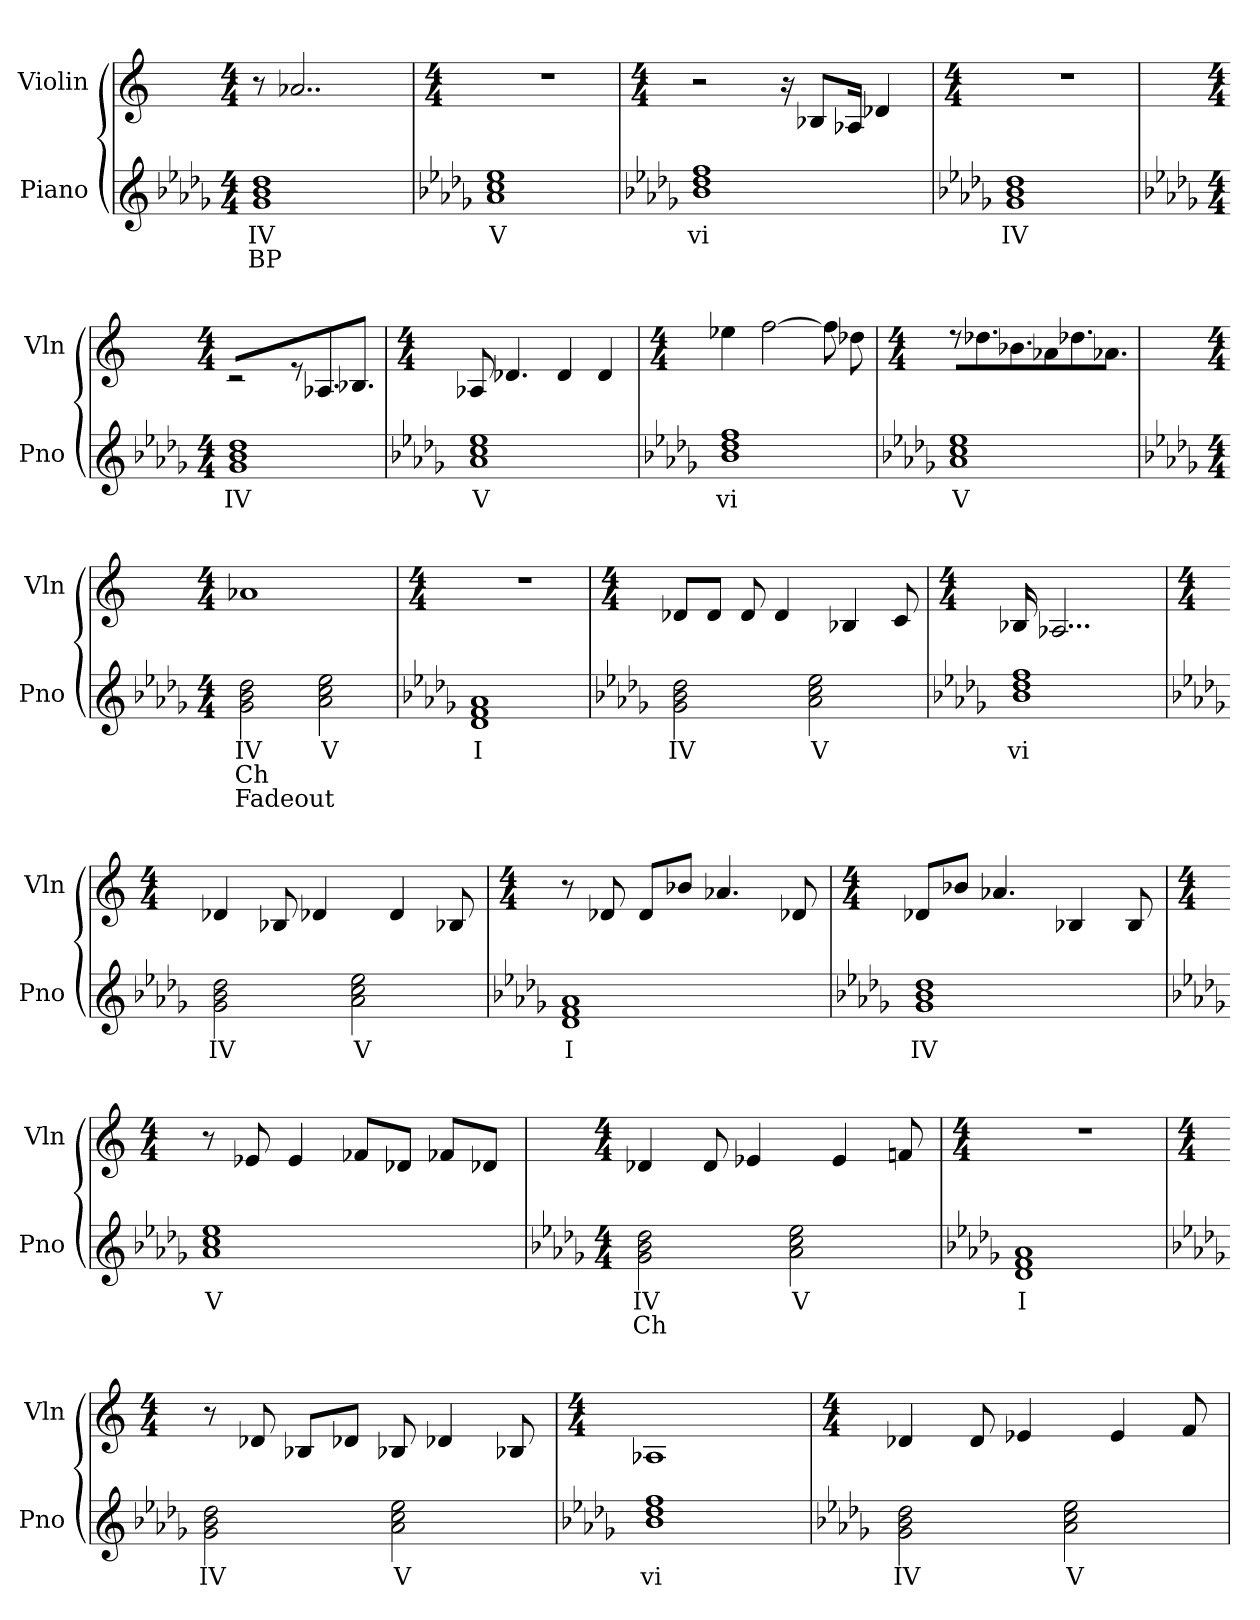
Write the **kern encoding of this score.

**kern	**text	**text	**text	**kern
*part2	*part2	*part2	*part2	*part1
*staff2	*staff2	*staff2	*staff2	*staff1
*I"Piano	*	*	*	*I"Violin
*I'Pno	*	*	*	*I'Vln
*k[b-e-a-d-g-]	*	*	*	*
*D-:	*	*	*	*
*M4/4	*	*	*	*M4/4
=	=	=	=	=
1g- 1b- 1dd-	IV	BP	.	8r
.	.	.	.	2..a-X
=	=	=	=	=
*k[b-e-a-d-g-]	*	*	*	*
*D-:	*	*	*	*
*	*	*	*	*M4/4
1a- 1cc 1ee-	V	.	.	1r
=	=	=	=	=
*k[b-e-a-d-g-]	*	*	*	*
*D-:	*	*	*	*
*	*	*	*	*M4/4
1b- 1dd- 1ff	vi	.	.	2r
.	.	.	.	16r
.	.	.	.	8B-XL
.	.	.	.	16A-XJk
.	.	.	.	4d-X
=	=	=	=	=
*k[b-e-a-d-g-]	*	*	*	*
*D-:	*	*	*	*
*	*	*	*	*M4/4
1g- 1b- 1dd-	IV	.	.	1r
=	=	=	=	=
*k[b-e-a-d-g-]	*	*	*	*
*D-:	*	*	*	*
*M4/4	*	*	*	*M4/4
1g- 1b- 1dd-	IV	.	.	2r
.	.	.	.	8r
.	.	.	.	8.A-X
.	.	.	.	8.B-XJ
=	=	=	=	=
*k[b-e-a-d-g-]	*	*	*	*
*D-:	*	*	*	*
*	*	*	*	*M4/4
1a- 1cc 1ee-	V	.	.	8A-X
.	.	.	.	4.d-X
.	.	.	.	4d-
.	.	.	.	4d-
=	=	=	=	=
*k[b-e-a-d-g-]	*	*	*	*
*D-:	*	*	*	*
*	*	*	*	*M4/4
1b- 1dd- 1ff	vi	.	.	4ee-X
.	.	.	.	[2ff
.	.	.	.	8ff]
.	.	.	.	8dd-X
=	=	=	=	=
*k[b-e-a-d-g-]	*	*	*	*
*D-:	*	*	*	*
*	*	*	*	*M4/4
1a- 1cc 1ee-	V	.	.	8r
.	.	.	.	8.dd-X
.	.	.	.	8.b-XL
.	.	.	.	8a-X
.	.	.	.	8.dd-XJ
.	.	.	.	8.a-XJ
=	=	=	=	=
*k[b-e-a-d-g-]	*	*	*	*
*D-:	*	*	*	*
*M4/4	*	*	*	*M4/4
2g- 2b- 2dd-	IV	Ch	Fadeout	1a-X
2a- 2cc 2ee-	V	.	.	.
=	=	=	=	=
*k[b-e-a-d-g-]	*	*	*	*
*D-:	*	*	*	*
*	*	*	*	*M4/4
1d- 1f 1a-	I	.	.	1r
=	=	=	=	=
*k[b-e-a-d-g-]	*	*	*	*
*D-:	*	*	*	*
*	*	*	*	*M4/4
2g- 2b- 2dd-	IV	.	.	8d-XL
.	.	.	.	8d-J
.	.	.	.	8d-
.	.	.	.	4d-
2a- 2cc 2ee-	V	.	.	.
.	.	.	.	4B-X
.	.	.	.	8c
=	=	=	=	=
*k[b-e-a-d-g-]	*	*	*	*
*D-:	*	*	*	*
*	*	*	*	*M4/4
1b- 1dd- 1ff	vi	.	.	16B-X
.	.	.	.	2...A-X
=	=	=	=	=
*k[b-e-a-d-g-]	*	*	*	*
*D-:	*	*	*	*
*	*	*	*	*M4/4
2g- 2b- 2dd-	IV	.	.	4d-X
.	.	.	.	8B-X
.	.	.	.	4d-X
2a- 2cc 2ee-	V	.	.	.
.	.	.	.	4d-
.	.	.	.	8B-X
=	=	=	=	=
*k[b-e-a-d-g-]	*	*	*	*
*D-:	*	*	*	*
*	*	*	*	*M4/4
1d- 1f 1a-	I	.	.	8r
.	.	.	.	8d-X
.	.	.	.	8d-L
.	.	.	.	8b-XJ
.	.	.	.	4.a-X
.	.	.	.	8d-X
=	=	=	=	=
*k[b-e-a-d-g-]	*	*	*	*
*D-:	*	*	*	*
*	*	*	*	*M4/4
1g- 1b- 1dd-	IV	.	.	8d-XL
.	.	.	.	8b-XJ
.	.	.	.	4.a-X
.	.	.	.	4B-X
.	.	.	.	8B-
=	=	=	=	=
*k[b-e-a-d-g-]	*	*	*	*
*D-:	*	*	*	*
*	*	*	*	*M4/4
1a- 1cc 1ee-	V	.	.	8r
.	.	.	.	8e-X
.	.	.	.	4e-
.	.	.	.	8f-XL
.	.	.	.	8d-XJ
.	.	.	.	8f-XL
.	.	.	.	8d-XJ
=	=	=	=	=
*k[b-e-a-d-g-]	*	*	*	*
*D-:	*	*	*	*
*M4/4	*	*	*	*M4/4
2g- 2b- 2dd-	IV	Ch	.	4d-X
.	.	.	.	8d-
.	.	.	.	4e-X
2a- 2cc 2ee-	V	.	.	.
.	.	.	.	4e-
.	.	.	.	8fn
=	=	=	=	=
*k[b-e-a-d-g-]	*	*	*	*
*D-:	*	*	*	*
*	*	*	*	*M4/4
1d- 1f 1a-	I	.	.	1r
=	=	=	=	=
*k[b-e-a-d-g-]	*	*	*	*
*D-:	*	*	*	*
*	*	*	*	*M4/4
2g- 2b- 2dd-	IV	.	.	8r
.	.	.	.	8d-X
.	.	.	.	8B-XL
.	.	.	.	8d-XJ
2a- 2cc 2ee-	V	.	.	8B-X
.	.	.	.	4d-X
.	.	.	.	8B-X
=	=	=	=	=
*k[b-e-a-d-g-]	*	*	*	*
*D-:	*	*	*	*
*	*	*	*	*M4/4
1b- 1dd- 1ff	vi	.	.	1A-X
=	=	=	=	=
*k[b-e-a-d-g-]	*	*	*	*
*D-:	*	*	*	*
*	*	*	*	*M4/4
2g- 2b- 2dd-	IV	.	.	4d-X
.	.	.	.	8d-
.	.	.	.	4e-X
2a- 2cc 2ee-	V	.	.	.
.	.	.	.	4e-
.	.	.	.	8f
=	=	=	=	=
*-	*-	*-	*-	*-
